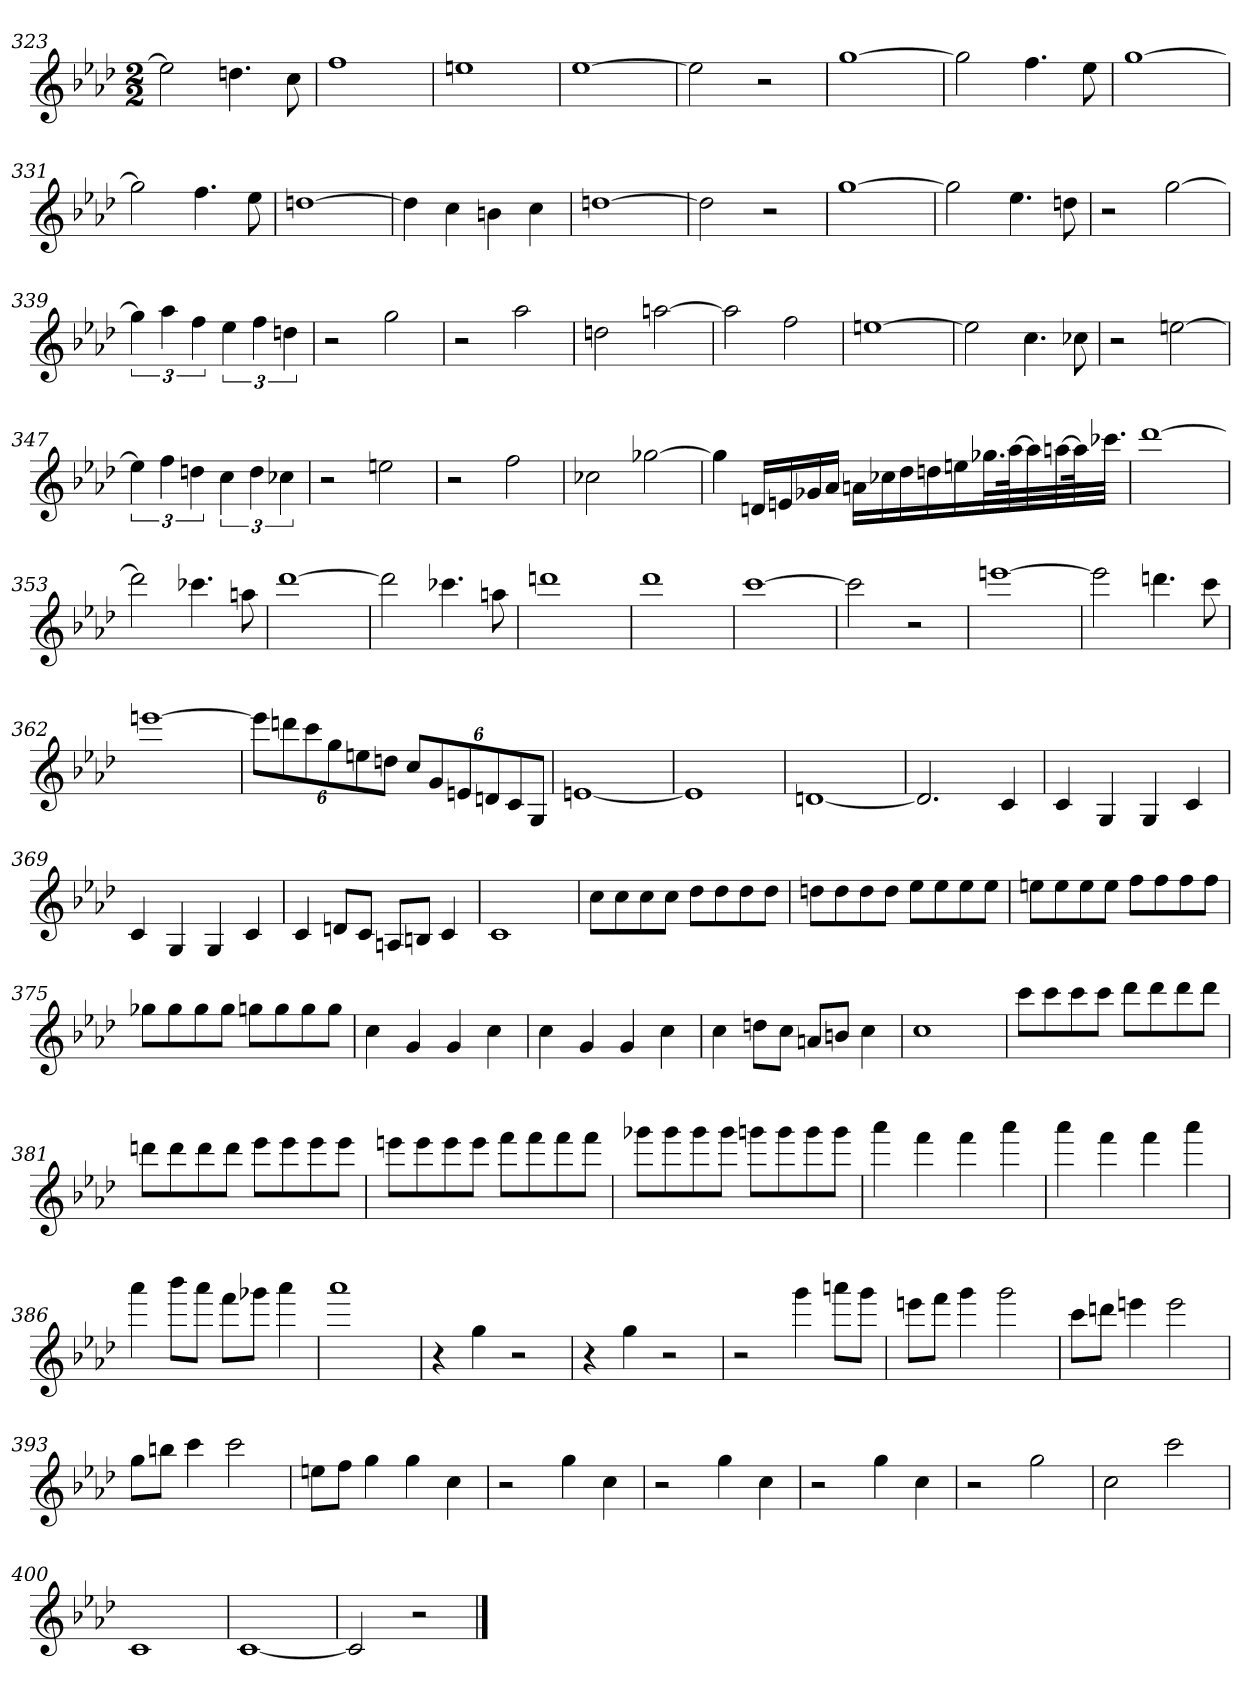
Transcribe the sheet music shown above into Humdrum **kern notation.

**kern
*part1
*staff1
*clefG2
*k[b-e-a-d-]
*A-:
*M2/2
=323
2ee]
4.ddn
8cc
=324
1ff
=325
1een
=326
[1ee-
=327
2ee-]
2r
=328
[1gg
=329
2gg]
4.ff
8ee-
=330
[1gg
=331
2gg]
4.ff
8ee-
=332
[1ddn
=333
4dd]
4cc
4bn
4cc
=334
[1ddn
=335
2dd]
2r
=336
[1gg
=337
2gg]
4.ee-
8ddn
=338
2r
[2gg
=339
6gg]
6aa-
6ff
6ee-
6ff
6ddn
=340
2r
2gg
=341
2r
2aa-
=342
2ddn
[2aan
=343
2aa]
2ff
=344
[1een
=345
2ee]
4.cc
8cc-X
=346
2r
[2een
=347
6ee]
6ff
6ddn
6cc
6dd
6cc-X
=348
2r
2een
=349
2r
2ff
=350
2cc-X
[2gg-X
=351
4gg-]
16dn/LL
16en/
16g-X/
16a-/JJ
16an\LL
16cc-X\
16dd-\
16ddn\
16een\
32.gg-X\L
[64aa-\K
32aa-\]
[32aan\
64aa\K]
32.ccc-X\JJJ
=352
[1ddd-
=353
2ddd-]
4.ccc-X
8aan
=354
[1ddd-
=355
2ddd-]
4.ccc-X
8aan
=356
1dddn
=357
1ddd-
=358
[1ccc
=359
2ccc]
2r
=360
[1eeen
=361
2eee]
4.dddn
8ccc
=362
[1eeen
=363
12eee\L]
12dddn\
12ccc\
12gg\
12een\
12ddn\J
12cc/L
12g/
12en/
12dn/
12c/
12G/J
=364
[1en
=365
1e]
=366
[1dn
=367
2.d]
4c
=368
4c
4G
4G
4c
=369
4c
4G
4G
4c
=370
4c
8dn/L
8c/J
8An/L
8Bn/J
4c
=371
1c
=372
8cc\L
8cc\
8cc\
8cc\J
8dd-\L
8dd-\
8dd-\
8dd-\J
=373
8ddn\L
8dd\
8dd\
8dd\J
8ee-\L
8ee-\
8ee-\
8ee-\J
=374
8een\L
8ee\
8ee\
8ee\J
8ff\L
8ff\
8ff\
8ff\J
=375
8gg-X\L
8gg-\
8gg-\
8gg-\J
8ggn\L
8gg\
8gg\
8gg\J
=376
4cc
4g
4g
4cc
=377
4cc
4g
4g
4cc
=378
4cc
8ddn\L
8cc\J
8an/L
8bn/J
4cc
=379
1cc
=380
8ccc\L
8ccc\
8ccc\
8ccc\J
8ddd-\L
8ddd-\
8ddd-\
8ddd-\J
=381
8dddn\L
8ddd\
8ddd\
8ddd\J
8eee-\L
8eee-\
8eee-\
8eee-\J
=382
8eeen\L
8eee\
8eee\
8eee\J
8fff\L
8fff\
8fff\
8fff\J
=383
8ggg-X\L
8ggg-\
8ggg-\
8ggg-\J
8gggn\L
8ggg\
8ggg\
8ggg\J
=384
4aaa-
4fff
4fff
4aaa-
=385
4aaa-
4fff
4fff
4aaa-
=386
4aaa-
8bbb-\L
8aaa-\J
8fff\L
8ggg-X\J
4aaa-
=387
1aaa-
=388
4r
4gg
2r
=389
4r
4gg
2r
=390
2r
4ggg
8aaan\L
8ggg\J
=391
8eeen\L
8fff\J
4ggg
2ggg
=392
8ccc\L
8dddn\J
4eeen
2eee
=393
8gg\L
8bbn\J
4ccc
2ccc
=394
8een\L
8ff\J
4gg
4gg
4cc
=395
2r
4gg
4cc
=396
2r
4gg
4cc
=397
2r
4gg
4cc
=398
2r
2gg
=399
2cc
2ccc
=400
1c
=401
[1c
=402
2c]
2r
==
*-
